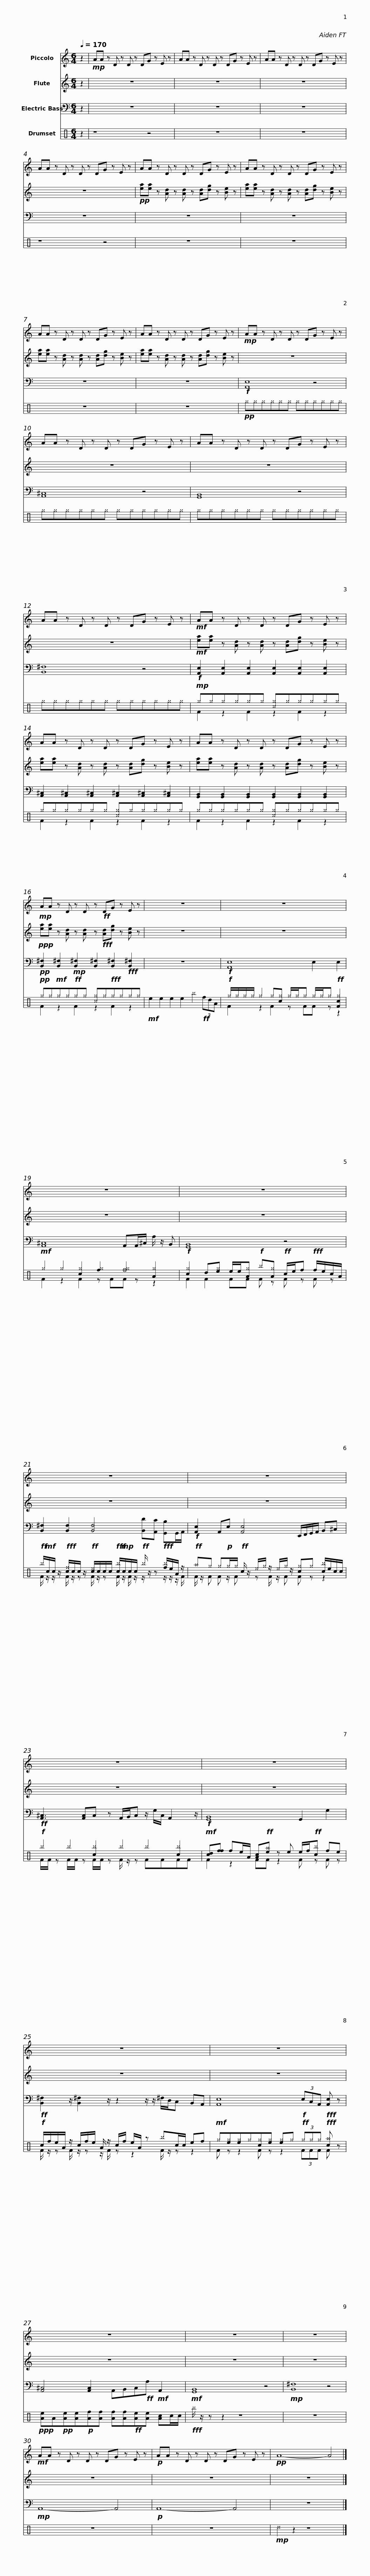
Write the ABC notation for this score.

X:1
%%score 1 2 3 ( 4 5 )
L:1/8
Q:1/4=170
M:6/4
I:linebreak $
K:C
V:1 treble transpose=12
V:2 treble
V:3 bass transpose=-12
V:4 perc
K:none
V:5 perc
K:none
V:1
 z2 |!mp! AA z D z D z DG z E z | AA z D z D z DG z E z |$ AA z D z D z DG z E z | AA z D z D z DG z E z | %5
 AA z D z D z DG z E z |$ AA z D z D z DG z E z | AA z D z D z DG z E z | AA z D z D z DG z E z |$!mp! AA z D z D z DG z E z | %10
 AA z D z D z DG z E z | AA z D z D z DG z E z |$ AA z D z D z DG z E z |!mf! AA z D z D z DG z E z | AA z D z D z DG z E z |$ %15
 AA z D z D z DG z E z |!mp! AA z D z D z!ff! DG z E z | z12 |$ z12 | z12 | %20
 z12 |$ z12 |$ z12 | z12 |$ z12 | %25
 z12 |$ z12 | z12 | z12 | z12 |$ %30
!mf! AA z D z D z DG z E z |!p! AA z D z D z DG z E z |!pp! A8- A4 |] %33
V:2
 z2 | z12 | z12 |$ z12 | z12 | %5
!pp! [ea][ea] z [Ad] z [Ad] z [Ad][dg] z [Be] z |$ [ea][ea] z [Ad] z [Ad] z [Ad][dg] z [Be] z | [ea][ea] z [Ad] z [Ad] z [Ad][dg] z [Be] z | [ea][ea] z [Ad] z [Ad] z [Ad][dg] z [Be] z |$ z12 | %10
 z12 | z12 |$ z12 |!mf! [ea][ea] z [Ad] z [Ad] z [Ad][dg] z [Be] z | [ea][ea] z [Ad] z [Ad] z [Ad][dg] z [Be] z |$ %15
 [ea][ea] z [Ad] z [Ad] z [Ad][dg] z [Be] z |!ppp! [ea][ea] z [Ad] z [Ad] z!fff! [Ad][dg] z [Be] z | z12 |$ z12 | z12 | %20
 z12 |$ z12 |$ z12 | z12 |$ z12 | %25
 z12 |$ z12 | z12 | z12 | z12 |$ %30
 z12 | z12 | z12 |] %33
V:3
 z2 | z12 | z12 |$ z12 | z12 | %5
 z12 |$ z12 | z12 | z12 |$!f! [A,,E,]8 z4 | %10
 [A,,^C,]8 z4 | [G,,B,,]8 z4 |$ [B,,^F,]8 z4 |!f! [A,,E,]2 [A,,E,]2 [A,,E,]2 [A,,E,]2 [A,,E,]2 [A,,E,]2 | [A,,^C,]2 [A,,^C,]2 [A,,^C,]2 [A,,^C,]2 [A,,^C,]2 [A,,^C,]2 |$ %15
 [G,,B,,]2 [G,,B,,]2 [G,,B,,]2 [G,,B,,]2 [G,,B,,]2 [G,,B,,]2 |!pp! [B,,^F,]2 [B,,^F,]2!mp! [B,,^F,]2 [B,,^F,]2 [B,,^F,]2!fff! [B,,^F,]2 | z12 |$!f! [A,,E,]8 E,2 E,2 | [A,,^C,]8 A,,A,,/^C,/ A,/ z/ B,, | %20
 [G,,B,,]8 z4 |$ [B,,^F,]2 [B,,F,]2 [B,,F,]4 [B,,D][A,,C] [G,,B,]G,,/A,,/ |$!f! [A,,E,]2 A,,E, [A,,E,]4 E,,/F,,/G,,/A,,/ B,,^C, |!ff! [A,,^C,]3 [A,,C,]C, z A,,/B,,/C, z/ G,/C,/ A,,2 z/ |$!f! [G,,B,,]8 G,,2 G,2 | %25
!ff! [B,,^F,]2 z/ [B,,^F,]2 z/ z2 z/ z/ ^F,/D,/C, B,,A,, |$ [A,,E,]8!f! (3E,C,A,,!fff! [A,,E,] z | [A,,^C,]4 [A,,C,]2 A,,B,,C,!ff!A,!mf! A,,2 |!mf! [G,,B,,]8 z4 |!mp! [B,,^F,]8 z4 |$ %30
!mp! A,,8- A,,4 |!p! A,,8- A,,4 | z12 |] %33
V:4
 z2 | z8 z4 | z12 |$ z12 | z8 z4 | %5
 z12 |$ z12 | z12 | z12 |$!pp! ^g^g^g^g^g^g ^g^g^g^g^g^g | %10
 ^g^g^g^g^g^g ^g^g^g^g^g^g | ^g^g^g^g^g^g ^g^g^g^g^g^g |$ ^g^g^g^g^g^g ^g^g^g^g^g^g |!mp! ^g^g^g^g^g^g [^c^g]^g^g^g^g^g | ^g^g^g^g^g^g [^c^g]^g^g^g^g^g |$ %15
 ^g^g^g^g^g^g [^c^g]^g^g^g^g^g |!pp! ^g^g!mf!^g^g!ff!^g^g [^c^g]^g!fff!^g^g^g^g |!mf! e2 e2 e2 e2 ^b2!ff! (3fdA |$!f! ^g/^g/^g/^g/ ^g2 ^g[c^g] ^g/^g/^g ^g/^g/^g!ff! [Fc^g]2 |!mf! ^g2 ^g2 [c^g]2 [f^g]2 [_f^g]2 [A^g]2 | %20
!f! [c^g]2 d[e^g] e/e/[A^g]!f! ^b[A^g]!ff! c/e/f!fff! f/e/c/A/ |$!ff! ^b/!mf!c/c/ z/!ff! [c^f]/!f!c/c/ z/!ff! [c^e]/c/c/c/!fff! [c^b]/!mp!c/c/c/!ff! ^b/ z/ z!fff! [f^b]/e/A/ z/ |$!ff! ^a^g ^g!p!^g/^g/!ff! c/ z/ ^e/^g/ z/ ^e/^g/ z/ [c^g]^g [c^b]/e/c/c/ |!f! ^b2 ^b2 [c^b]2 ^b2 ^b2 [c^b]2 |$!mf! [cd][ff] fe/A/ [Ac]!ff![e^a] z e e/f/!ff![c^b] fe | %25
!f! c/f/e/A/ z/ c/f/e/ A/ z/ c/f/ e/A/ z ^bc/c/ ef |$!mf! ^g[e^g][e^g]^g[c^g][e^g] [e^g]^g!ff! (3^g^g^g!fff! [c^a] z |!ppp! [Ae]A!pp![Ae][Ae]!p![Af][Af] [Af][Af]!ff![Ae][Ae] [Ac]c/c/ |!fff! ^b/ z/ z z2 z8 | z12 |$ %30
 z12 | z12 |!mp! ^d2 z2 z8 |] %33
V:5
 x2 | x12 | x12 |$ x12 | x12 | %5
 x12 |$ x12 | x12 | x12 |$ x12 | %10
 x12 | x12 |$ x12 | F2 z2 F2 z2 F2 z2 | F2 z2 F2 z2 F2 z2 |$ %15
 F2 z2 F2 z2 F2 z2 | F2 z2 F2 z2 F2 z2 | x12 |$ F2 z2 F2 z FF z z2 | F2 z2 F2 z FF z z2 | %20
 F2 F2 FF F z F z F z |$ F/ z/ z/ z/ F/ z/ z F/ z/ z F/ z/ F/ z/ z/ z/ z z/ z/ z/ F/ |$ F/ z/ F F z/ F z/ z F/ z/ F F z z2 | F/F/ z F/F/ z F/F/ z F/ z/ z FFFF |$ F2 z2 FF z2 F z F z | %25
 F/ z/ z F/ z/ z z/ F/ z z2 F/ z/ z z2 |$ F z z2 F z z2 (3FFF F z | x12 | x12 | x12 |$ %30
 x12 | x12 | x12 |] %33
